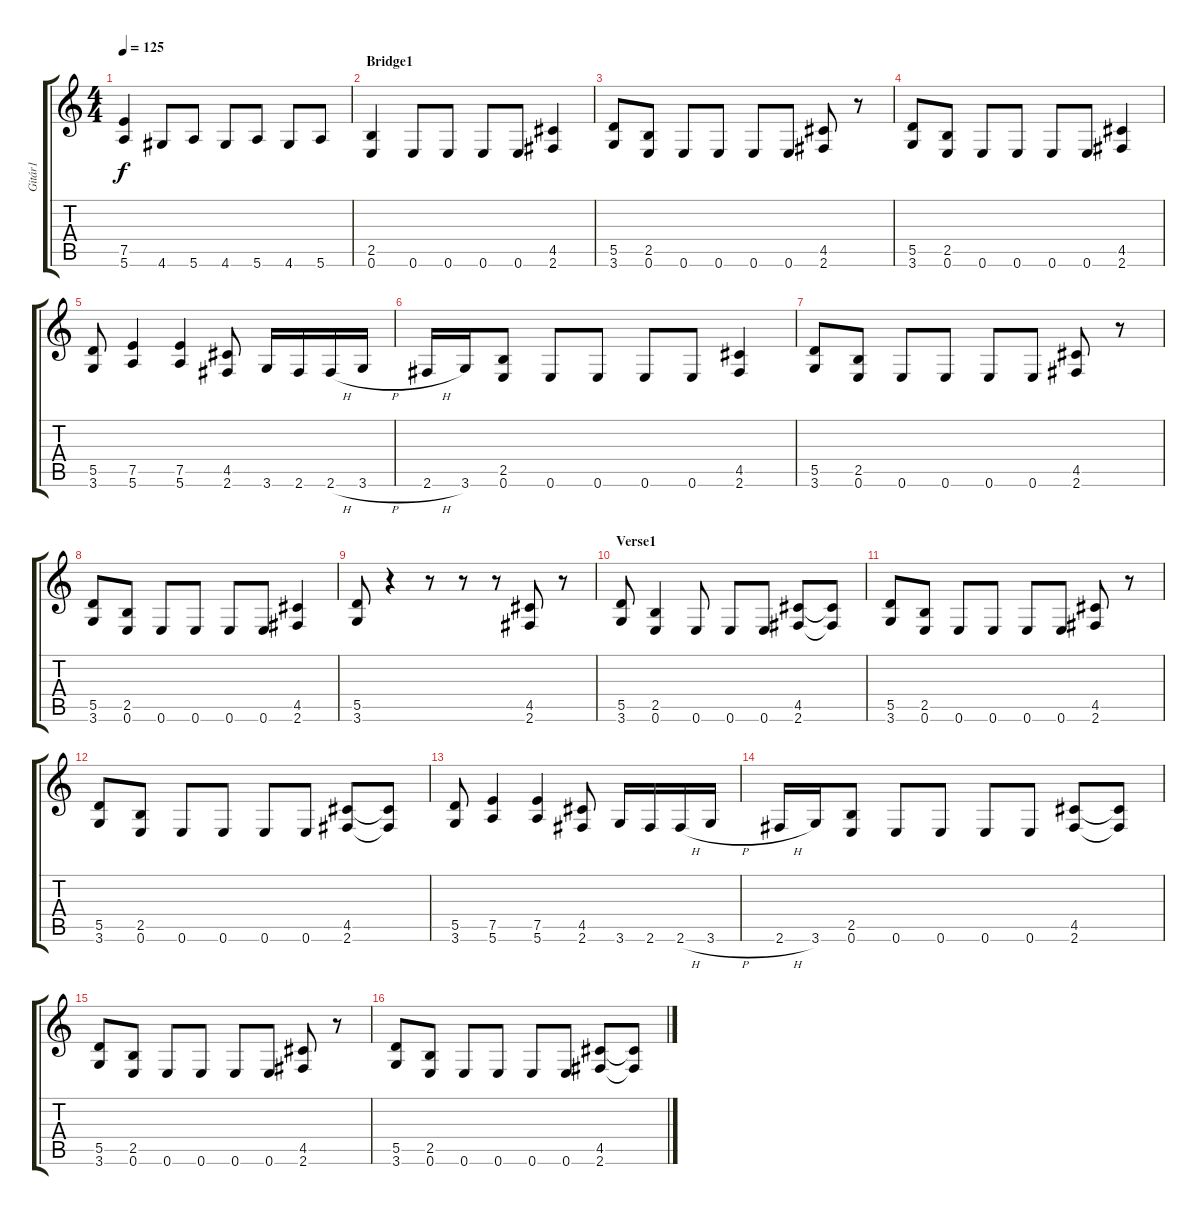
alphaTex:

\track ("Gitár1" "Gitár1") {instrument distortionguitar}
\staff {score tabs}
\tuning (E4 B3 G3 D3 A2 E2) {hide}
\ts (4 4)
\tempo 125
\clef g2
\ks c
(7.5 5.6).4{dy f} 4.6.8 5.6.8 4.6.8 5.6.8 4.6.8 5.6.8 |
\section ("" "Bridge1")
(2.5 0.6).4 0.6.8 0.6.8 0.6.8 0.6.8 (4.5 2.6).4 |
(5.5 3.6).8 (2.5 0.6).8 0.6.8 0.6.8 0.6.8 0.6.8 (4.5 2.6).8 r.8 |
(5.5 3.6).8 (2.5 0.6).8 0.6.8 0.6.8 0.6.8 0.6.8 (4.5 2.6).4 |
(5.5 3.6).8 (7.5 5.6).4 (7.5 5.6).4 (4.5 2.6).8 3.6.16 2.6.16 2.6{h}.16 3.6{h}.16 |
2.6{h}.16 3.6.16 (2.5 0.6).8 0.6.8 0.6.8 0.6.8 0.6.8 (4.5 2.6).4 |
(5.5 3.6).8 (2.5 0.6).8 0.6.8 0.6.8 0.6.8 0.6.8 (4.5 2.6).8 r.8 |
(5.5 3.6).8 (2.5 0.6).8 0.6.8 0.6.8 0.6.8 0.6.8 (4.5 2.6).4 |
(5.5 3.6).8 r.4 r.8 r.8 r.8 (4.5 2.6).8 r.8 |
\section ("" "Verse1")
(5.5 3.6).8 (2.5 0.6).4 0.6.8 0.6.8 0.6.8 (4.5 2.6).8 (4.5{t} 2.6{t}).8 |
(5.5 3.6).8 (2.5 0.6).8 0.6.8 0.6.8 0.6.8 0.6.8 (4.5 2.6).8 r.8 |
(5.5 3.6).8 (2.5 0.6).8 0.6.8 0.6.8 0.6.8 0.6.8 (4.5 2.6).8 (4.5{t} 2.6{t}).8 |
(5.5 3.6).8 (7.5 5.6).4 (7.5 5.6).4 (4.5 2.6).8 3.6.16 2.6.16 2.6{h}.16 3.6{h}.16 |
2.6{h}.16 3.6.16 (2.5 0.6).8 0.6.8 0.6.8 0.6.8 0.6.8 (4.5 2.6).8 (4.5{t} 2.6{t}).8 |
(5.5 3.6).8 (2.5 0.6).8 0.6.8 0.6.8 0.6.8 0.6.8 (4.5 2.6).8 r.8 |
(5.5 3.6).8 (2.5 0.6).8 0.6.8 0.6.8 0.6.8 0.6.8 (4.5 2.6).8 (4.5{t} 2.6{t}).8
